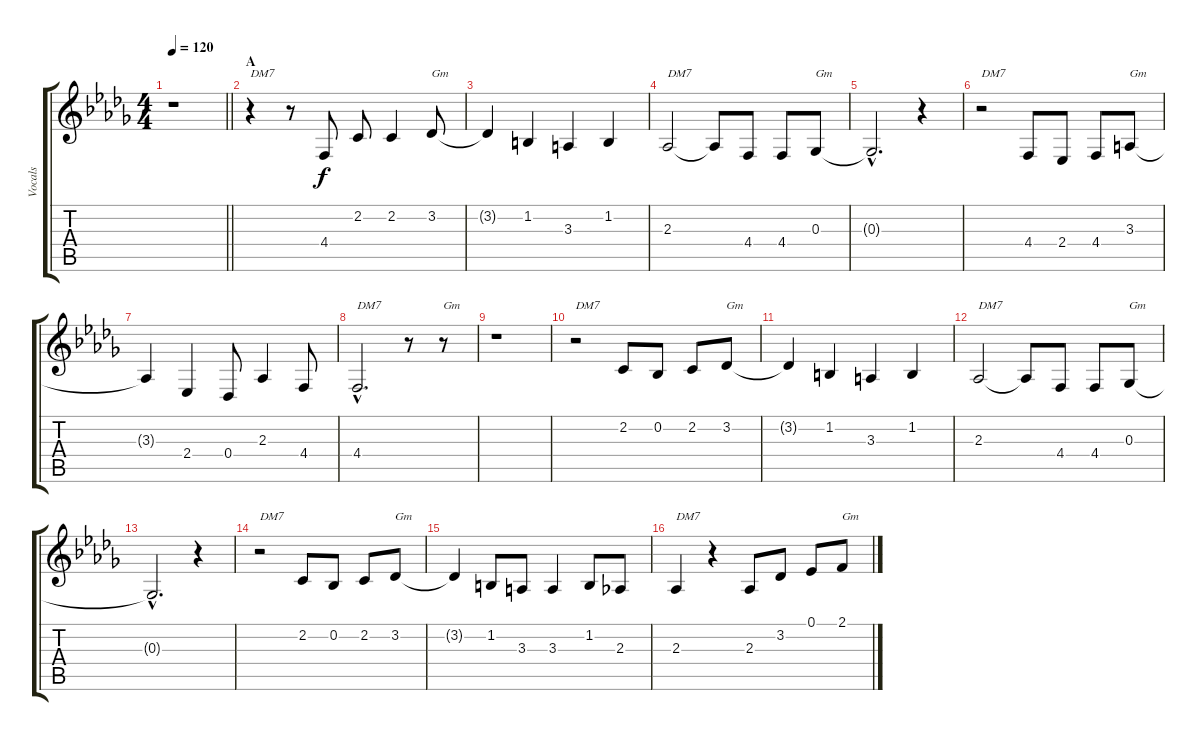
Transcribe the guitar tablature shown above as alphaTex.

\track ("Vocals" "Vocals") {instrument sopranosax}
\staff {score tabs}
\tuning (Eb4 Bb3 Gb3 Db3 Ab2 Eb2) {hide}
\ts (4 4)
\tempo 120
\clef g2
\barLineRight lightlight
\ks db
r.1{dy f} |
\section ("" "A")
r.4{txt "DM7"} r.8 4.4.8 2.2.8 2.2.4 3.2.8{txt "Gm"} |
3.2{t}.4 1.2.4 3.3.4 1.2.4 |
2.3.2{txt "DM7"} 2.3{t}.8 4.4.8 4.4.8 0.3.8{txt "Gm"} |
0.3{hac t}.2{d} r.4 |
r.2{txt "DM7"} 4.4.8 2.4.8 4.4.8 3.3.8{txt "Gm"} |
3.3{t}.4 2.4.4 0.4.8 2.3.4 4.4.8 |
4.4{hac}.2{d txt "DM7"} r.8 r.8{txt "Gm"} |
r.1 |
r.2{txt "DM7"} 2.2.8 0.2.8 2.2.8 3.2.8{txt "Gm"} |
3.2{t}.4 1.2.4 3.3.4 1.2.4 |
2.3.2{txt "DM7"} 2.3{t}.8 4.4.8 4.4.8 0.3.8{txt "Gm"} |
0.3{hac t}.2{d} r.4 |
r.2{txt "DM7"} 2.2.8 0.2.8 2.2.8 3.2.8{txt "Gm"} |
3.2{t}.4 1.2.8 3.3.8 3.3.4 1.2.8 2.3.8 |
2.3.4{txt "DM7"} r.4 2.3.8 3.2.8 0.1.8 2.1.8{txt "Gm"}
